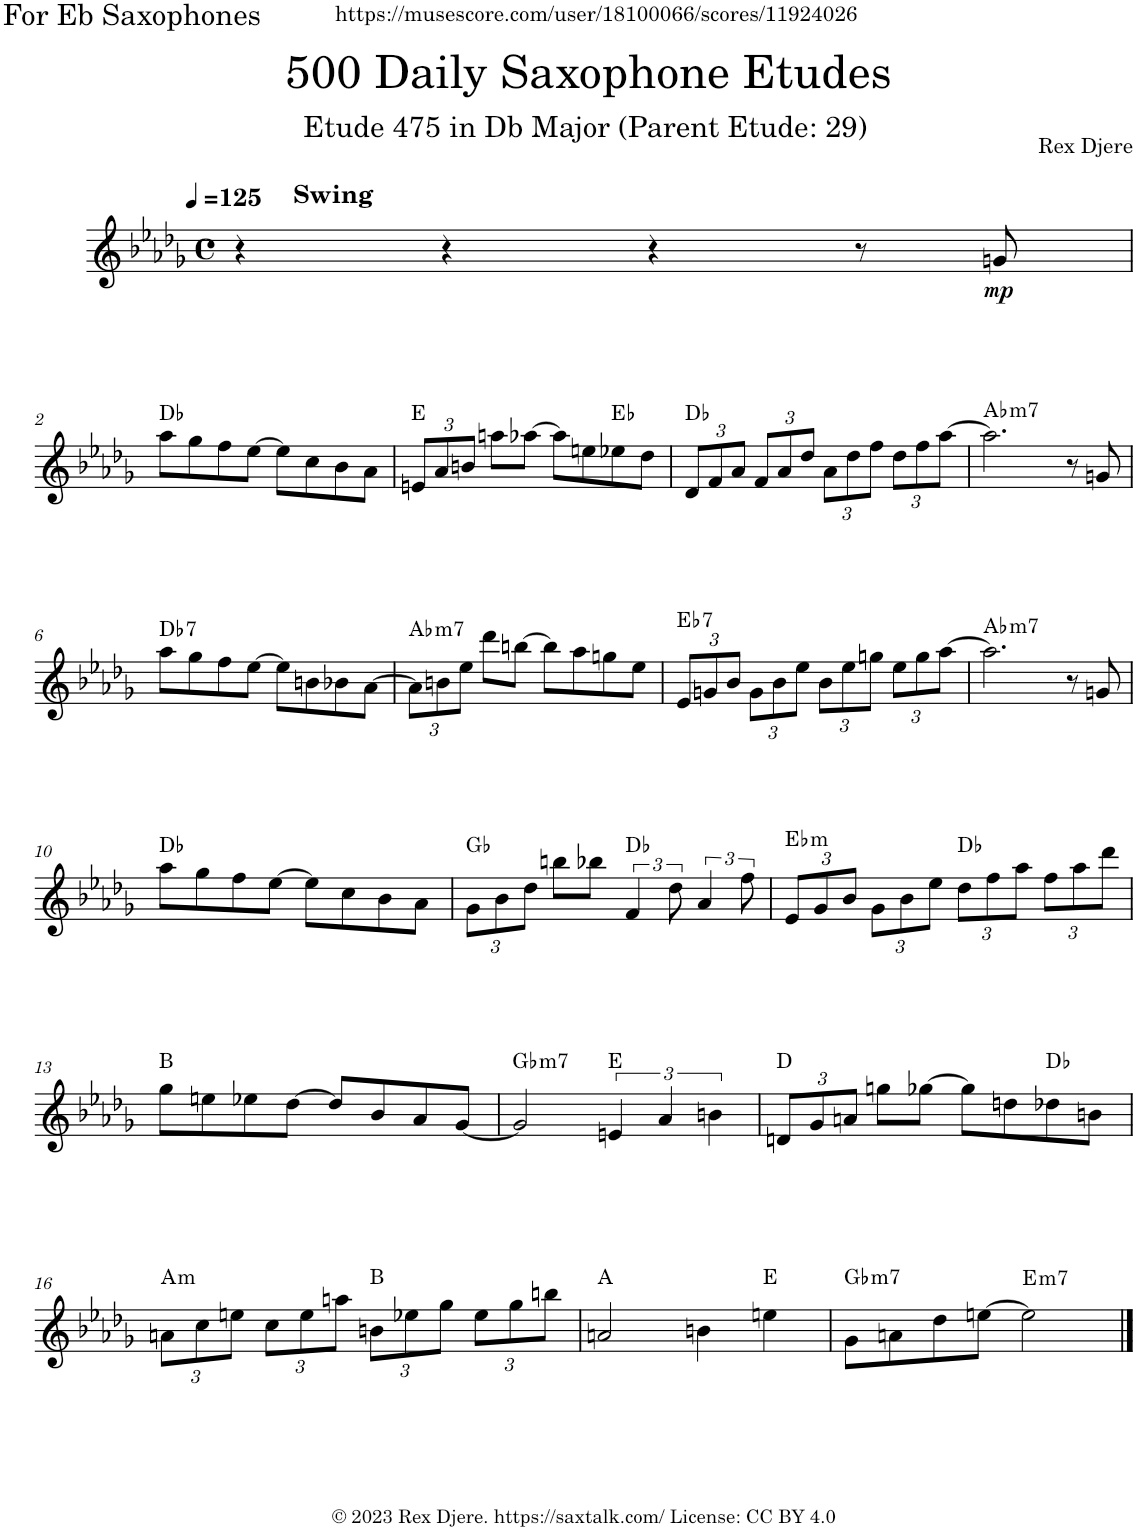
**kern	**dynam	**harte
*part1	*part1	*part1
*staff1	*staff1	*
*I"Alto Saxophone	*	*
*I'A. Sax.	*	*
*clefG2	*	*
*Trd5c9	*	*
*k[b-e-a-d-g-]	*	*
*M4/4	*	*
*met(c)	*	*
*MM125	*	*
=1	=1	=1
!LO:TX:a:B:t=Swing	!	!
4r	.	.
4r	.	.
4r	.	.
8r	.	.
!	!LO:DY:b	!
8gn/	mp	.
!!LO:LB:g=z
=2	=2	=2
8aa-\L	.	Db:maj
8gg-\	.	.
8ff\	.	.
[8ee-\J	.	.
8ee-\L]	.	.
8cc\	.	.
8b-\	.	.
8a-\J	.	.
=3	=3	=3
*Xbrackettup	*	*
12en/L	.	E:maj
12a-/	.	.
12bn/J	.	.
8aan\L	.	.
[8aa-X\J	.	.
8aa-\L]	.	.
8een\	.	.
8ee-X\	.	Eb:maj
8dd-\J	.	.
=4	=4	=4
12d-/L	.	Db:maj
12f/	.	.
12a-/J	.	.
12f/L	.	.
12a-/	.	.
12dd-/J	.	.
12a-\L	.	.
12dd-\	.	.
12ff\J	.	.
12dd-\L	.	.
12ff\	.	.
[12aa-\J	.	.
=5	=5	=5
!	!	!LO:H:kt=m7
2.aa-\]	.	Ab:min7
8r	.	.
8gn/	.	.
!!LO:LB:g=z
=6	=6	=6
!	!	!LO:H:kt=7
8aa-\L	.	Db:7
8gg-\	.	.
8ff\	.	.
[8ee-\J	.	.
8ee-\L]	.	.
8bn\	.	.
8b-X\	.	.
[8a-\J	.	.
=7	=7	=7
!	!	!LO:H:kt=m7
12a-\L]	.	Ab:min7
12bn\	.	.
12ee-\J	.	.
8ddd-\L	.	.
[8bbn\J	.	.
8bb\L]	.	.
8aa-\	.	.
8ggn\	.	.
8ee-\J	.	.
=8	=8	=8
!	!	!LO:H:kt=7
12e-/L	.	Eb:7
12gn/	.	.
12b-/J	.	.
12g\L	.	.
12b-\	.	.
12ee-\J	.	.
12b-\L	.	.
12ee-\	.	.
12ggn\J	.	.
12ee-\L	.	.
12gg\	.	.
[12aa-\J	.	.
=9	=9	=9
!	!	!LO:H:kt=m7
2.aa-\]	.	Ab:min7
8r	.	.
8gn/	.	.
!!LO:LB:g=z
=10	=10	=10
8aa-\L	.	Db:maj
8gg-\	.	.
8ff\	.	.
[8ee-\J	.	.
8ee-\L]	.	.
8cc\	.	.
8b-\	.	.
8a-\J	.	.
=11	=11	=11
12g-\L	.	Gb:maj
12b-\	.	.
12dd-\J	.	.
8bbn\L	.	.
8bb-X\J	.	.
*brackettup	*	*
6f/	.	Db:maj
12dd-\	.	.
6a-/	.	.
12ff\	.	.
=12	=12	=12
*Xbrackettup	*	*
!	!	!LO:H:kt=m
12e-/L	.	Eb:min
12g-/	.	.
12b-/J	.	.
12g-\L	.	.
12b-\	.	.
12ee-\J	.	.
12dd-\L	.	Db:maj
12ff\	.	.
12aa-\J	.	.
12ff\L	.	.
12aa-\	.	.
12ddd-\J	.	.
!!LO:LB:g=z
=13	=13	=13
8gg-\L	.	B:maj
8een\	.	.
8ee-X\	.	.
[8dd-\J	.	.
8dd-/L]	.	.
8b-/	.	.
8a-/	.	.
[8g-/J	.	.
=14	=14	=14
!	!	!LO:H:kt=m7
2g-/]	.	Gb:min7
*brackettup	*	*
6en/	.	E:maj
6a-/	.	.
6bn\	.	.
=15	=15	=15
*Xbrackettup	*	*
12dn/L	.	D:maj
12g-/	.	.
12an/J	.	.
8ggn\L	.	.
[8gg-X\J	.	.
8gg-\L]	.	.
8ddn\	.	.
8dd-X\	.	Db:maj
8bn\J	.	.
!!LO:LB:g=z
=16	=16	=16
!	!	!LO:H:kt=m
12an\L	.	A:min
12cc\	.	.
12een\J	.	.
12cc\L	.	.
12ee\	.	.
12aan\J	.	.
12bn\L	.	B:maj
12ee-X\	.	.
12gg-\J	.	.
12ee-\L	.	.
12gg-\	.	.
12bbn\J	.	.
=17	=17	=17
2an/	.	A:maj
4bn\	.	.
4een\	.	E:maj
=18	=18	=18
!	!	!LO:H:kt=m7
8g-\L	.	Gb:min7
8an\	.	.
8dd-\	.	.
[8een\J	.	.
!	!	!LO:H:kt=m7
2ee\]	.	E:min7
==	==	==
*-	*-	*-
